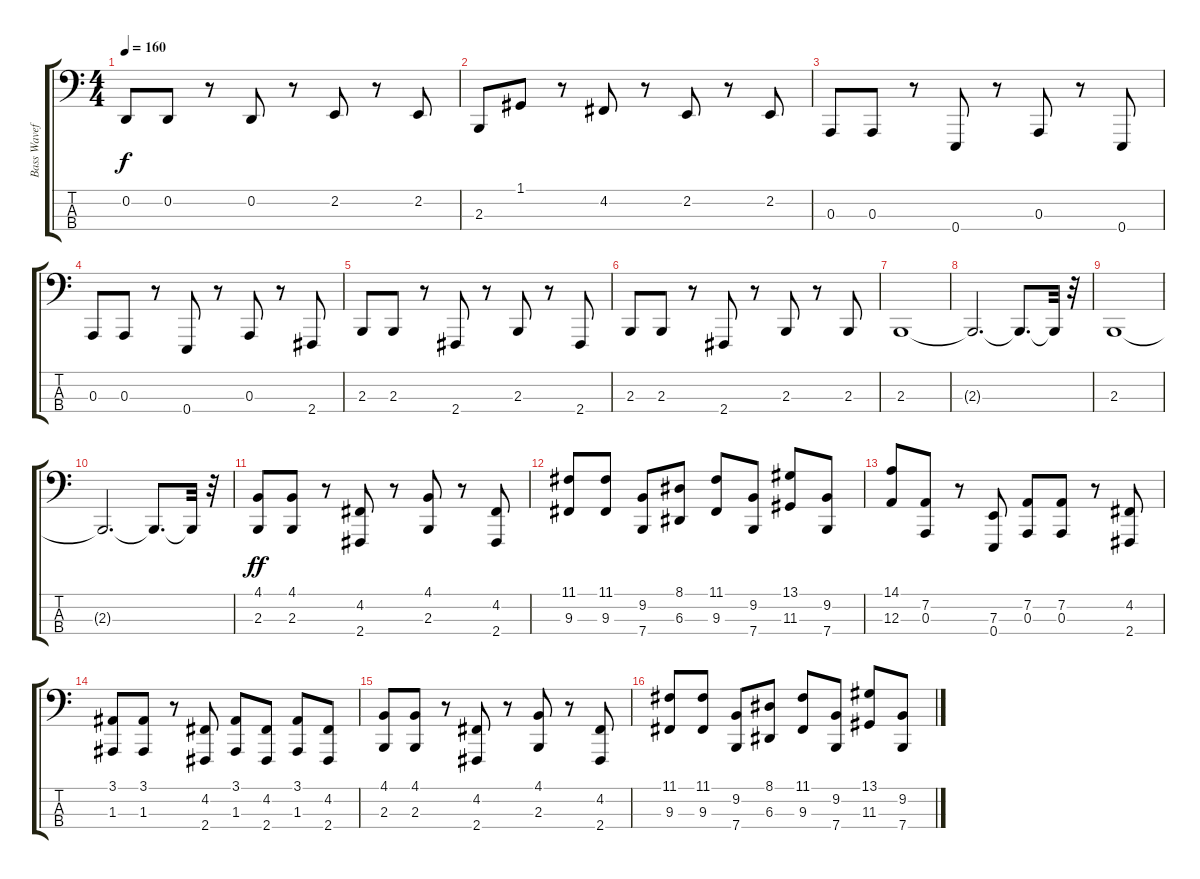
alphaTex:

\track ("Bass Waveform" "Bass Wavef") {instrument lead1square}
\staff {score tabs}
\tuning (G2 D2 A1 E1) {hide}
\ts (4 4)
\tempo 160
\clef f4
\ks c
0.2.8{dy f} 0.2.8 r.8 0.2.8 r.8 2.2.8 r.8 2.2.8 |
2.3.8 1.1.8 r.8 4.2.8 r.8 2.2.8 r.8 2.2.8 |
0.3.8 0.3.8 r.8 0.4.8 r.8 0.3.8 r.8 0.4.8 |
0.3.8 0.3.8 r.8 0.4.8 r.8 0.3.8 r.8 2.4.8 |
2.3.8 2.3.8 r.8 2.4.8 r.8 2.3.8 r.8 2.4.8 |
2.3.8 2.3.8 r.8 2.4.8 r.8 2.3.8 r.8 2.3.8 |
2.3.1 |
2.3{t}.2{d} 2.3{t}.8{d} 2.3{t}.32 r.32 |
2.3.1 |
2.3{t}.2{d} 2.3{t}.8{d} 2.3{t}.32 r.32 |
(4.1 2.3).8{dy ff} (4.1 2.3).8 r.8 (4.2 2.4).8 r.8 (4.1 2.3).8 r.8 (4.2 2.4).8 |
(11.1 9.3).8 (11.1 9.3).8 (9.2 7.4).8 (8.1 6.3).8 (11.1 9.3).8 (9.2 7.4).8 (13.1 11.3).8 (9.2 7.4).8 |
(14.1 12.3).8 (7.2 0.3).8 r.8 (7.3 0.4).8 (7.2 0.3).8 (7.2 0.3).8 r.8 (4.2 2.4).8 |
(3.1 1.3).8 (3.1 1.3).8 r.8 (4.2 2.4).8 (3.1 1.3).8 (4.2 2.4).8 (3.1 1.3).8 (4.2 2.4).8 |
(4.1 2.3).8 (4.1 2.3).8 r.8 (4.2 2.4).8 r.8 (4.1 2.3).8 r.8 (4.2 2.4).8 |
(11.1 9.3).8 (11.1 9.3).8 (9.2 7.4).8 (8.1 6.3).8 (11.1 9.3).8 (9.2 7.4).8 (13.1 11.3).8 (9.2 7.4).8
